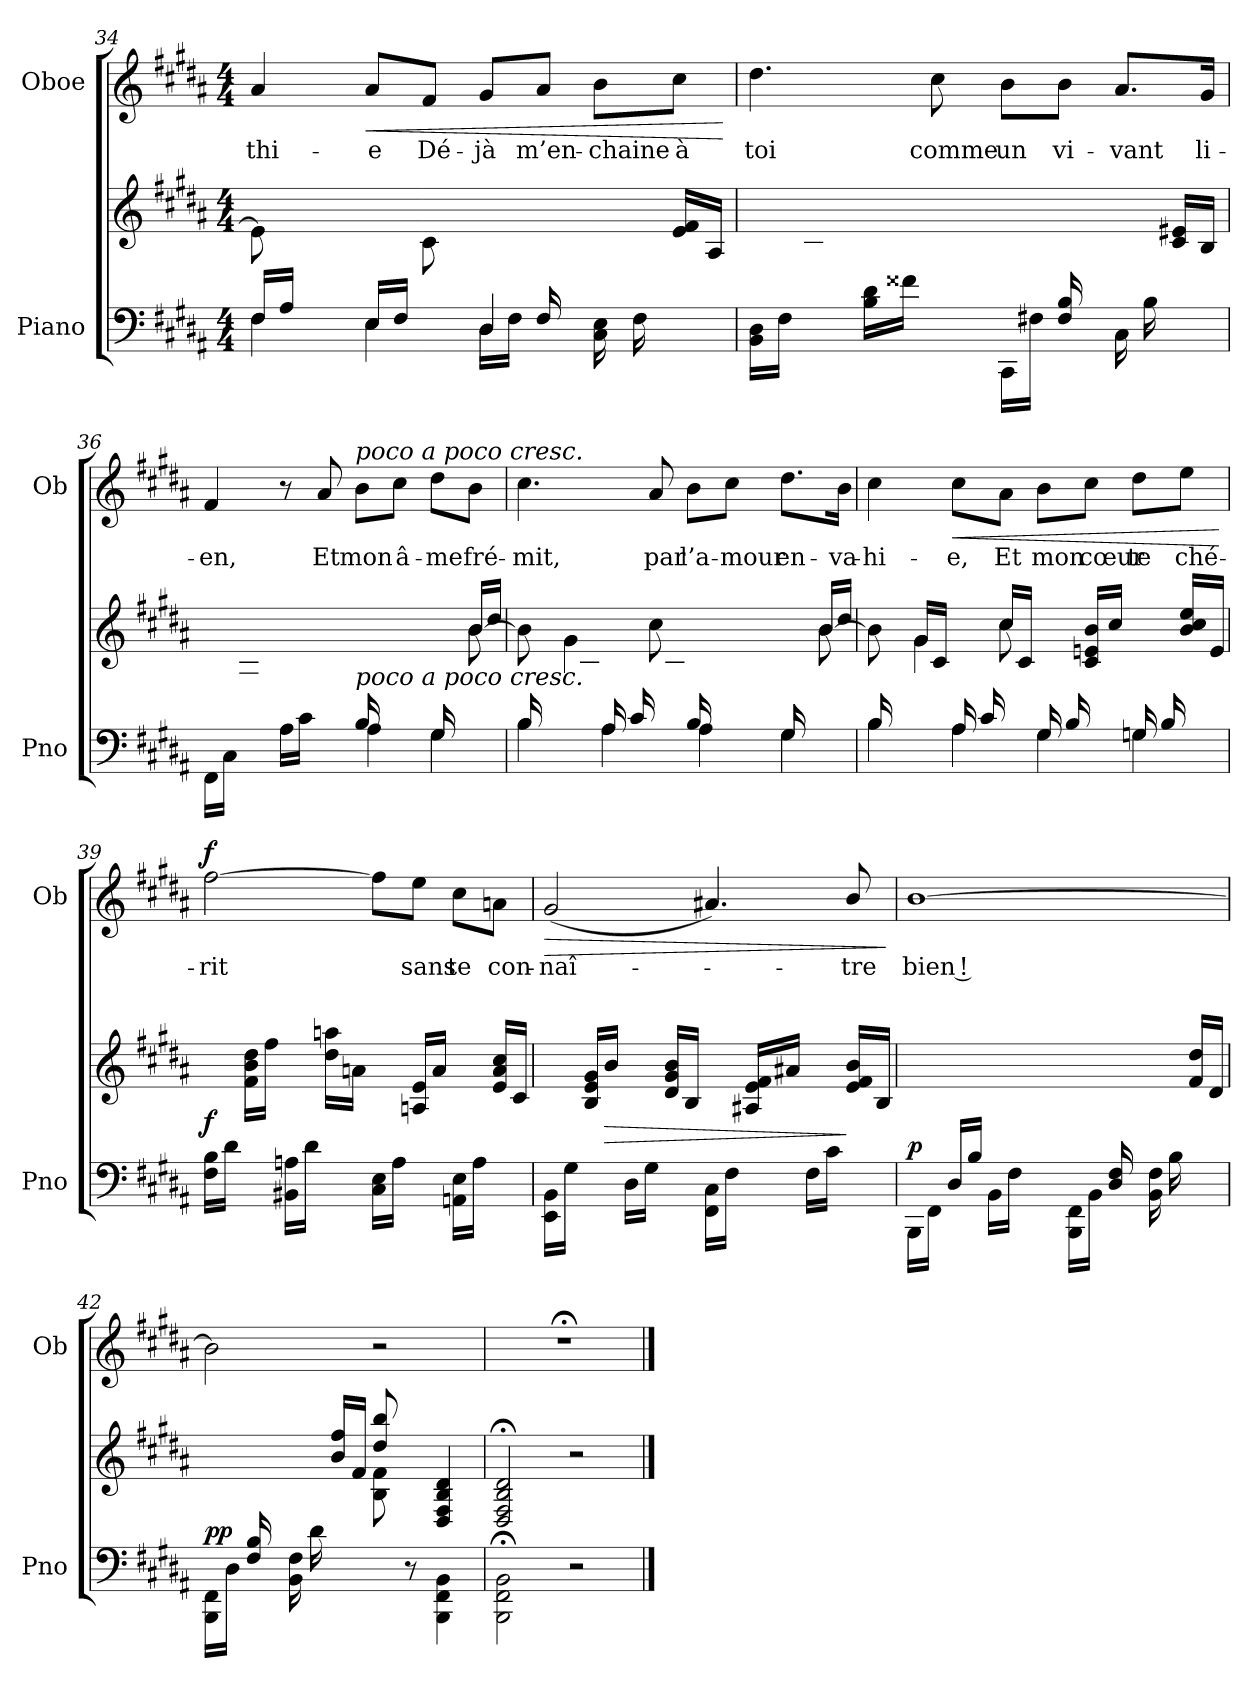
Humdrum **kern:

**kern	**kern	**dynam	**kern	**text	**dynam
*part2	*part2	*part2	*part1	*part1	*part1
*staff3	*staff2	*staff2/3	*staff1	*staff1	*staff1
*I"Piano	*	*	*I"Oboe	*	*
*I'Pno	*	*	*I'Ob	*	*
*clefF4	*clefG2	*	*clefG2	*	*
*k[f#c#g#d#a#]	*k[f#c#g#d#a#]	*	*k[f#c#g#d#a#]	*	*
*M4/4	*M4/4	*	*M4/4	*	*
=34	=34	=34	=34	=34	=34
*^	*^	*	*	*	*
*	*	*	*^	*	*	*	*
!	!	!	!	!	!	!	!LO:LY:b	!
16F#/LL	4F#\	1ryy	8ryy	8e\]	.	4a#/	-thi-	.
16A#/JJ	.	.	.	.	.	.	.	.
8ryy	.	.	16d#/LL	4ryy	.	.	.	.
.	.	.	16f#/JJ	.	.	.	.	.
!	!	!	!	!	!	!	!LO:LY:b	!LO:HP:b
16E/LL	4E\	.	8ryy	.	.	8a#/L	-e	<
16F#/JJ	.	.	.	.	.	.	.	.
!	!	!	!	!	!	!	!LO:LY:b	!
8ryy	.	.	16c#/LL	8c#\	.	8f#/J	Dé-	.
.	.	.	16f#/JJ	.	.	.	.	.
!	!	!	!	!	!	!	!LO:LY:b	!
16D#\LL	4D#/	.	8.ryy	2ryy	.	8g#/L	-jà	.
16F#\JJ	.	.	.	.	.	.	.	.
!	!	!	!	!	!	!	!LO:LY:b	!
16F#/LL	.	.	.	.	.	8a#/J	m’en-	.
16ryy	.	.	16f#\JJ	.	.	.	.	.
!	!	!	!	!	!	!	!LO:LY:b	!
16C#\ 16E\LL	8ryy	.	8ryy	.	.	8b\L	-chaine	.
16F#\JJ	.	.	.	.	.	.	.	.
!	!	!	!	!	!	!	!LO:LY:b	!
8ryy	8ryy	.	16e/ 16f#/LL	.	.	8cc#\J	à	.
.	.	.	16A#/JJ	.	.	.	.	.
*v	*v	*	*	*	*	*	*	*
*	*v	*v	*v	*	*	*	*
.	.	.	.	.	[
!!LO:LB:g=z
=35	=35	=35	=35	=35	=35
*	*^	*	*	*	*
!	!	!	!	!	!LO:LY:b	!
16BB\ 16D#\LL	1ryy	8ryy	.	4.dd#\	toi	.
16F#\JJ	.	.	.	.	.	.
8ryy	.	16B/ 16d#/LL	.	.	.	.
.	.	16f#/JJ	.	.	.	.
16B\ 16d#\LL	.	8ryy	.	.	.	.
16f##X\JJ	.	.	.	.	.	.
!	!	!	!	!	!LO:LY:b	!
8ryy	.	16b\ 16dd#\LL	.	8cc#\	comme	.
.	.	16ff##X\JJ	.	.	.	.
!	!	!	!	!	!LO:LY:b	!
16CC#\LL	.	8.ryy	.	8b\L	un	.
16F#X\JJ	.	.	.	.	.	.
!	!	!	!	!	!LO:LY:b	!
16F#/ 16B/LL	.	.	.	8b\J	vi-	.
16ryy	.	16d#/JJ	.	.	.	.
!	!	!	!	!	!LO:LY:b	!
16C#\LL	.	8ryy	.	8.a#/L	-vant	.
16B\JJ	.	.	.	.	.	.
8ryy	.	16c#/ 16e#X/LL	.	.	.	.
!	!	!	!	!	!LO:LY:b	!
.	.	16B/JJ	.	16g#/Jk	li-	.
=36	=36	=36	=36	=36	=36	=36
*^	*	*^	*	*	*	*
!	!	!	!	!	!	!	!LO:LY:b	!
16FF#\LL	2ryy	1ryy	8ryy	2..ryy	.	4f#/	-en,	.
16C#\JJ	.	.	.	.	.	.	.	.
8ryy	.	.	16A#/LL	.	.	.	.	.
.	.	.	16f#/JJ	.	.	.	.	.
16A#\LL	.	.	8ryy	.	.	8r	.	.
16c#\JJ	.	.	.	.	.	.	.	.
!	!	!	!	!	!	!	!LO:LY:b	!
8ryy	.	.	16a#/LL	.	.	8a#/	Et	.
.	.	.	16f#/JJ	.	.	.	.	.
!	!	!	!	!	!	!LO:TX:a:i:t=poco a poco cresc.	!	!
!LO:TX:a:i:t=poco a poco cresc.	!	!	!	!	!	!	!	!
!	!	!	!	!	!	!	!LO:LY:b	!
16B/LL	4A#\	.	16ryy	.	.	8b\L	mon	.
8.ryy	.	.	16d#/JJ	.	.	.	.	.
!	!	!	!	!	!	!	!LO:LY:b	!
.	.	.	16f#/LL	.	.	8cc#\J	â-	.
.	.	.	16cc#/JJ	.	.	.	.	.
!	!	!	!	!	!	!	!LO:LY:b	!
16G#/LL	4G#\	.	16ryy	.	.	8dd#\L	-me	.
8.ryy	.	.	16f#/JJ	.	.	.	.	.
!	!	!	!	!	!	!	!LO:LY:b	!
.	.	.	16b/LL	[8b\	.	8b\J	fré-	.
.	.	.	16dd#/JJ	.	.	.	.	.
!!LO:LB:g=z
=37	=37	=37	=37	=37	=37	=37	=37	=37
!	!	!	!	!	!	!	!LO:LY:b	!
16B/LL	4B\	1ryy	16ryy	8b\]	.	4.cc#\	-mit,	.
8.ryy	.	.	16e#X\JJ	.	.	.	.	.
.	.	.	16g#/LL	4g#\	.	.	.	.
.	.	.	16c#/JJ	.	.	.	.	.
16A#/LL	4A#\	.	8ryy	.	.	.	.	.
16c#/JJ	.	.	.	.	.	.	.	.
!	!	!	!	!	!	!	!LO:LY:b	!
8ryy	.	.	16cc#/LL	8cc#\	.	8a#/	par	.
.	.	.	16c#/JJ	.	.	.	.	.
!	!	!	!	!	!	!	!LO:LY:b	!
16B/LL	4A#\	.	16ryy	4.ryy	.	8b\L	l’a-	.
8.ryy	.	.	16d#\JJ	.	.	.	.	.
!	!	!	!	!	!	!	!LO:LY:b	!
.	.	.	16f#/LL	.	.	8cc#\J	-mour	.
.	.	.	16cc#/JJ	.	.	.	.	.
!	!	!	!	!	!	!	!LO:LY:b	!
16G#/LL	4G#\	.	16ryy	.	.	8.dd#\L	en-	.
8.ryy	.	.	16f#\JJ	.	.	.	.	.
.	.	.	16b/LL	[8b\	.	.	.	.
!	!	!	!	!	!	!	!LO:LY:b	!
.	.	.	16dd#/JJ	.	.	16b\Jk	-va-	.
=38	=38	=38	=38	=38	=38	=38	=38	=38
!	!	!	!	!	!	!	!LO:LY:b	!
16B/LL	4B\	1ryy	16ryy	8b\]	.	4cc#\	-hi-	.
8.ryy	.	.	16e#X\JJ	.	.	.	.	.
.	.	.	16g#/LL	4g#\	.	.	.	.
.	.	.	16c#/JJ	.	.	.	.	.
!	!	!	!	!	!	!	!LO:LY:b	!LO:HP:b
16A#/LL	4A#\	.	8ryy	.	.	8cc#\L	-e,	<
16c#/JJ	.	.	.	.	.	.	.	.
!	!	!	!	!	!	!	!LO:LY:b	!
8ryy	.	.	16cc#/LL	8cc#\	.	8a#\J	Et	.
.	.	.	16c#/JJ	.	.	.	.	.
!	!	!	!	!	!	!	!LO:LY:b	!
16G#/LL	4G#\	.	8ryy	2ryy	.	8b\L	mon	.
16B/JJ	.	.	.	.	.	.	.	.
!	!	!	!	!	!	!	!LO:LY:b	!
8ryy	.	.	16c#/ 16en/ 16b/LL	.	.	8cc#\J	cœur	.
.	.	.	16cc#/JJ	.	.	.	.	.
!	!	!	!	!	!	!	!LO:LY:b	!
16Gn/LL	4G\	.	8ryy	.	.	8dd#\L	te	.
16B/JJ	.	.	.	.	.	.	.	.
!	!	!	!	!	!	!	!LO:LY:b	!
8ryy	.	.	16b/ 16cc#/ 16ee/LL	.	.	8ee\J	ché-	.
.	.	.	16e/JJ	.	.	.	.	.
*v	*v	*	*	*	*	*	*	*
*	*v	*v	*v	*	*	*	*
.	.	.	.	.	[
!!LO:PB:g=z
=39	=39	=39	=39	=39	=39
*	*^	*	*	*	*
!	!	!	!LO:DY:a=2	!	!LO:LY:b	!LO:DY:a
16F#\ 16B\LL	1ryy	8ryy	f	[2ff#\	-rit	f
16d#\JJ	.	.	.	.	.	.
8ryy	.	16f#\ 16b\ 16dd#\LL	.	.	.	.
.	.	16ff#\JJ	.	.	.	.
16BB#X\ 16An\LL	.	8ryy	.	.	.	.
16d#\JJ	.	.	.	.	.	.
8ryy	.	16dd#\ 16aan\LL	.	.	.	.
.	.	16an\JJ	.	.	.	.
16C#\ 16E\LL	.	8ryy	.	8ff#\L]	.	.
16A\JJ	.	.	.	.	.	.
!	!	!	!	!	!LO:LY:b	!
8ryy	.	16An/ 16e/LL	.	8ee\J	sans	.
.	.	16a/JJ	.	.	.	.
!	!	!	!	!	!LO:LY:b	!
16AAn\ 16E\LL	.	8ryy	.	8cc#\L	te	.
16A\JJ	.	.	.	.	.	.
!	!	!	!	!	!LO:LY:b	!
8ryy	.	16e/ 16a/ 16cc#/LL	.	8an\J	con-	.
.	.	16c#/JJ	.	.	.	.
=40	=40	=40	=40	=40	=40	=40
!	!	!	!	!	!LO:LY:b	!LO:HP:b
16EE\ 16BB\LL	1ryy	8ryy	.	(2g#/	-naî-	>
16G#\JJ	.	.	.	.	.	.
8ryy	.	16B/ 16e/ 16g#/LL	.	.	.	.
!	!	!	!LO:HP:b	!	!	!
.	.	16b/JJ	>	.	.	.
16D#\LL	.	8ryy	.	.	.	.
16G#\JJ	.	.	.	.	.	.
8ryy	.	16d#/ 16g#/ 16b/LL	.	.	.	.
.	.	16B/JJ	.	.	.	.
16FF#\ 16C#\LL	.	8ryy	.	4.a#X/)	.	.
16F#\JJ	.	.	.	.	.	.
8ryy	.	16A#X/ 16e/ 16f#/LL	.	.	.	.
.	.	16a#X/JJ	.	.	.	.
16F#\LL	.	8ryy	.	.	.	.
16c#\JJ	.	.	.	.	.	.
!	!	!	!	!	!LO:LY:b	!
8ryy	.	16e/ 16f#/ 16b/LL	]	8b/	-tre	.
.	.	16B/JJ	.	.	.	.
*	*v	*v	*	*	*	*
.	.	.	.	.	]
!!LO:LB:g=z
=41	=41	=41	=41	=41	=41
*	*^	*	*	*	*
!	!	!	!LO:DY:a=2	!	!LO:LY:b	!
16BBB\LL	1ryy	4.ryy	p	[1b	bien !	.
16FF#\JJ	.	.	.	.	.	.
16D#/LL	.	.	.	.	.	.
16B/JJ	.	.	.	.	.	.
16BB\LL	.	.	.	.	.	.
16F#\JJ	.	.	.	.	.	.
8ryy	.	16b/LL	.	.	.	.
.	.	16d#/JJ	.	.	.	.
16BBB\ 16FF#\LL	.	8.ryy	.	.	.	.
16BB\JJ	.	.	.	.	.	.
16D#/ 16F#/LL	.	.	.	.	.	.
16ryy	.	16d#\JJ	.	.	.	.
16BB\ 16F#\LL	.	8ryy	.	.	.	.
16B\JJ	.	.	.	.	.	.
8ryy	.	16f#/ 16dd#/LL	.	.	.	.
.	.	16d#/JJ	.	.	.	.
=42	=42	=42	=42	=42	=42	=42
*^	*	*^	*	*	*	*
!	!	!	!	!	!LO:DY:a=2	!	!	!
16BBB\ 16FF#\LL	2.ryy	1ryy	8.ryy	2ryy	pp	2b\]	.	.
16D#\JJ	.	.	.	.	.	.	.	.
16F#/ 16B/LL	.	.	.	.	.	.	.	.
16ryy	.	.	16f#\JJ	.	.	.	.	.
16BB\ 16F#\LL	.	.	8ryy	.	.	.	.	.
16d#\JJ	.	.	.	.	.	.	.	.
4ryy	.	.	16b/ 16ff#/LL	.	.	.	.	.
.	.	.	16f#/JJ	.	.	.	.	.
.	.	.	8dd#/ 8bb/	8B\ 8f#\	.	2r	.	.
8r	.	.	8ryy	4.ryy	.	.	.	.
4ryy	4BBB\ 4FF#\ 4BB\	.	4D#/ 4F#/ 4B/ 4d#/	.	.	.	.	.
*v	*v	*	*	*	*	*	*	*
*	*v	*v	*v	*	*	*	*
=43	=43	=43	=43	=43	=43
2BBB\; 2FF#\; 2BB\;	2D#/;< 2F#/;< 2B/;< 2d#/;<	.	1r;<	.	.
2r	2r	.	.	.	.
==	==	==	==	==	==
*-	*-	*-	*-	*-	*-
